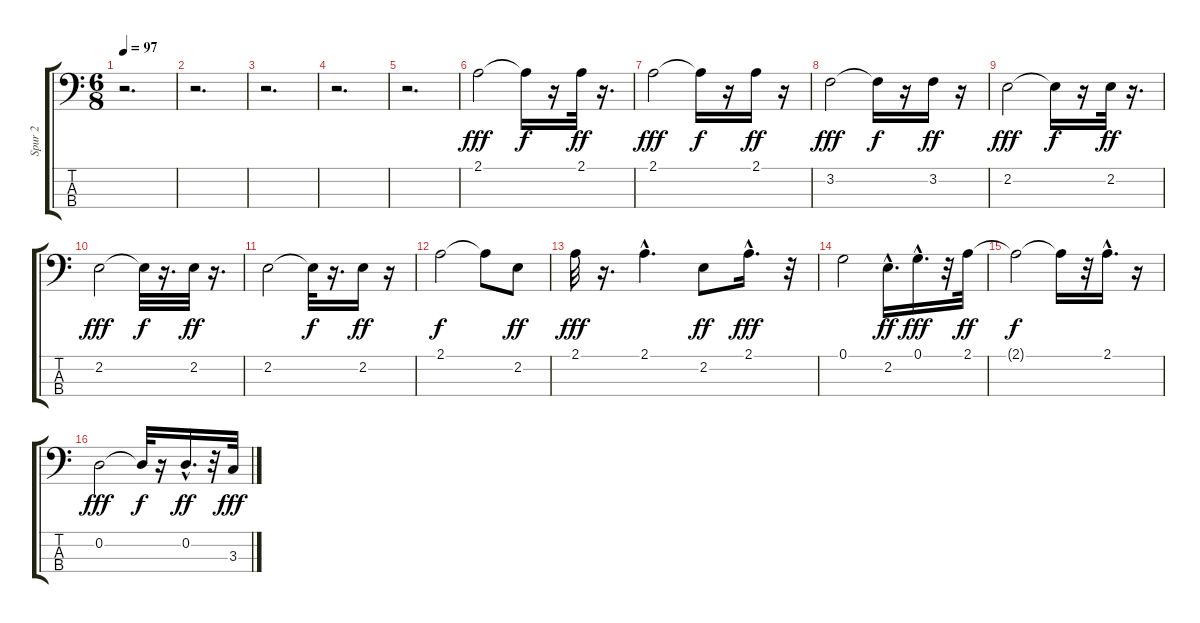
\track ("Spur 2" "Spur 2") {instrument electricbassfinger}
\staff {score tabs}
\tuning (G2 D2 A1 E1) {hide}
\ts (6 8)
\tempo 97
\clef f4
\ks c
r.2{d dy f} |
r.2{d} |
r.2{d} |
r.2{d} |
r.2{d} |
2.1.2{dy fff volume 15} 2.1{t}.16{dy f} r.16 2.1.32{dy ff} r.16{d} |
2.1.2{dy fff} 2.1{t}.16{dy f} r.16 2.1.16{dy ff} r.16 |
3.2.2{dy fff} 3.2{t}.16{dy f} r.16 3.2.16{dy ff} r.16 |
2.2.2{dy fff} 2.2{t}.16{dy f} r.16 2.2.32{dy ff} r.16{d} |
2.2.2{dy fff} 2.2{t}.32{dy f} r.16{d} 2.2.32{dy ff} r.16{d} |
2.2.2 2.2{t}.32{dy f} r.16{d} 2.2.16{dy ff} r.16 |
2.1.2{dy f} 2.1{t}.8 2.2.8{dy ff} |
2.1.32{dy fff} r.16{d} 2.1{hac}.4{d} 2.2.8{dy ff} 2.1{hac}.16{d dy fff} r.32 |
0.1.2 2.2{hac}.16{d dy ff} 0.1{hac}.16{d dy fff} r.32 2.1.32{dy ff} |
2.1{t}.2{dy f} 2.1{t}.16 r.32 2.1{hac}.16{d} r.16 |
0.2.2{dy fff} 0.2{t}.32{dy f} r.16 0.2{hac}.16{d dy ff} r.32 3.3.32{dy fff}
